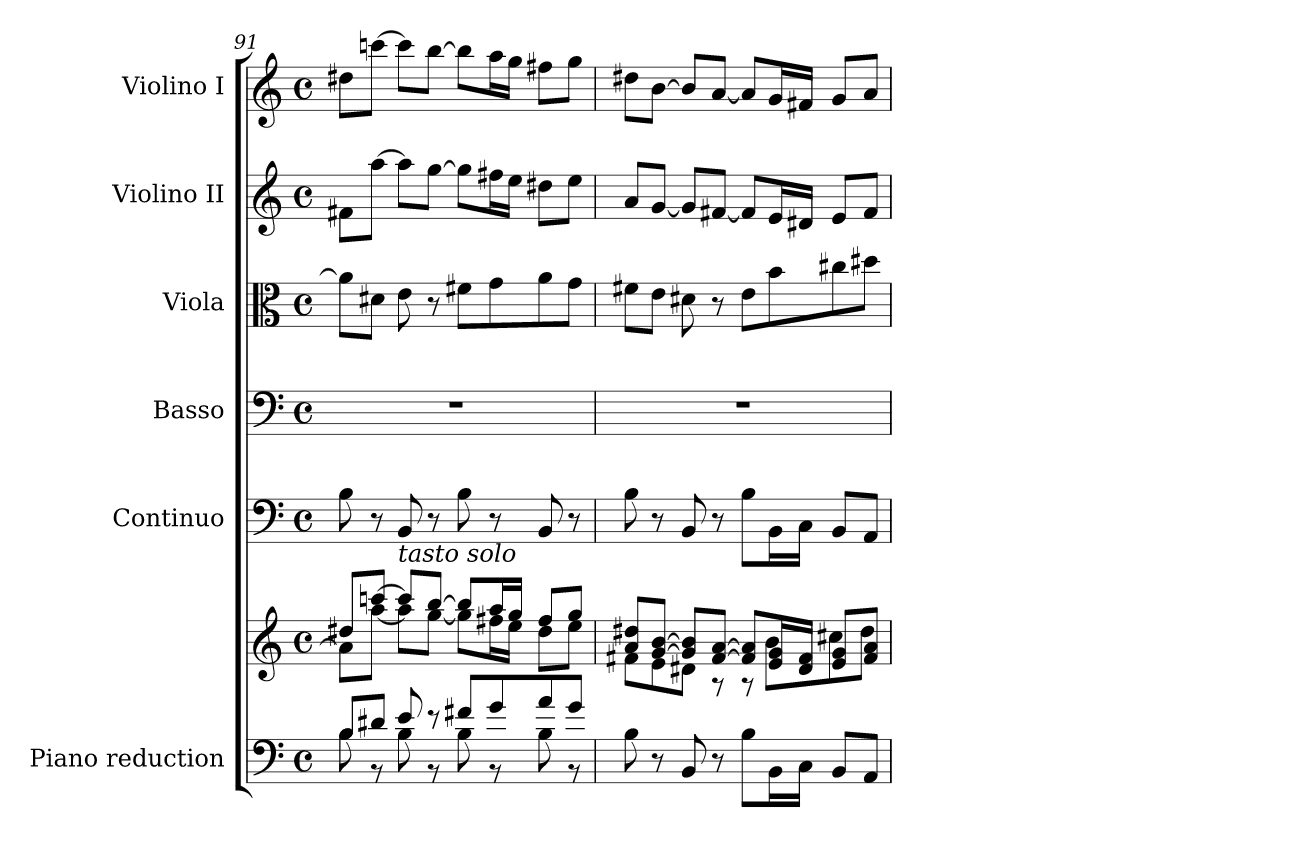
**kern	**kern	**kern	**kern	**kern	**kern	**kern
*part6	*part6	*part5	*part4	*part3	*part2	*part1
*staff7	*staff6	*staff5	*staff4	*staff3	*staff2	*staff1
*I"Piano reduction	*	*I"Continuo	*I"Basso	*I"Viola	*I"Violino II	*I"Violino I
*I'Pno	*	*	*	*I'Vla	*I'Vln	*I'Vln
!!LO:PB:g=z
*clefF4	*clefG2	*clefF4	*clefF4	*clefC3	*clefG2	*clefG2
*k[]	*k[]	*k[]	*k[]	*k[]	*k[]	*k[]
*M4/4	*M4/4	*M4/4	*M4/4	*M4/4	*M4/4	*M4/4
*met(c)	*met(c)	*met(c)	*met(c)	*met(c)	*met(c)	*met(c)
=91	=91	=91	=91	=91	=91	=91
*^	*^	*	*	*	*	*
8B/L	8B\	8dd#X/L	8a\L]	8B\	1r	8a\L]	8f#X\L	8dd#X\L
8d#X/J	8r	[8cccn/J	[8aa\J	8r	.	8d#X\J	[8aa\J	[8cccn\J
!	!	!	!	!LO:TX:b:i:t=tasto solo	!	!	!	!
8e/	8B\	8ccc/L]	8aa\L]	8BB/	.	8e\	8aa\L]	8ccc\L]
8r	8r	[8bb/J	[8gg\J	8r	.	8r	[8gg\J	[8bb\J
8f#X/L	8B\	8bb/L]	8gg\L]	8B\	.	8f#X\L	8gg\L]	8bb\L]
8g/	8r	16aa/L	16ff#X\L	8r	.	8g\	16ff#X\L	16aa\L
.	.	16gg/JJ	16ee\JJ	.	.	.	16ee\JJ	16gg\JJ
8a/	8B\	8ff#/L	8dd#\L	8BB/	.	8a\	8dd#X\L	8ff#X\L
8g/J	8r	8gg/J	8ee\J	8r	.	8g\J	8ee\J	8gg\J
*v	*v	*	*	*	*	*	*	*
=92	=92	=92	=92	=92	=92	=92	=92
8B\	8a/ 8dd#X/L	8f#X\L	8B\	1r	8f#X\L	8a/L	8dd#X\L
8r	[8g/ [8b/J	8e\	8r	.	8e\J	[8g/J	[8b\J
8BB/	8g/] 8b/]L	8d#X\J	8BB/	.	8d#X\	8g/L]	8b/L]
8r	[8f#/ [8a/J	8r	8r	.	8r	[8f#X/J	[8a/J
8B\L	8f#/] 8a/]L	8r	8B\L	.	8e\L	8f#/L]	8a/L]
16BB\L	16e/ 16g/L	8b\L	16BB\L	.	8b\	16e/L	16g/L
16C\JJ	16d#/ 16f#/JJ	.	16C\JJ	.	.	16d#X/JJ	16f#X/JJ
8BB/L	8e/ 8g/L	8cc#X\	8BB/L	.	8cc#X\	8e/L	8g/L
8AA/J	8f#/ 8a/J	8dd#\J	8AA/J	.	8dd#X\J	8f#/J	8a/J
*	*v	*v	*	*	*	*	*
=	=	=	=	=	=	=
*-	*-	*-	*-	*-	*-	*-
